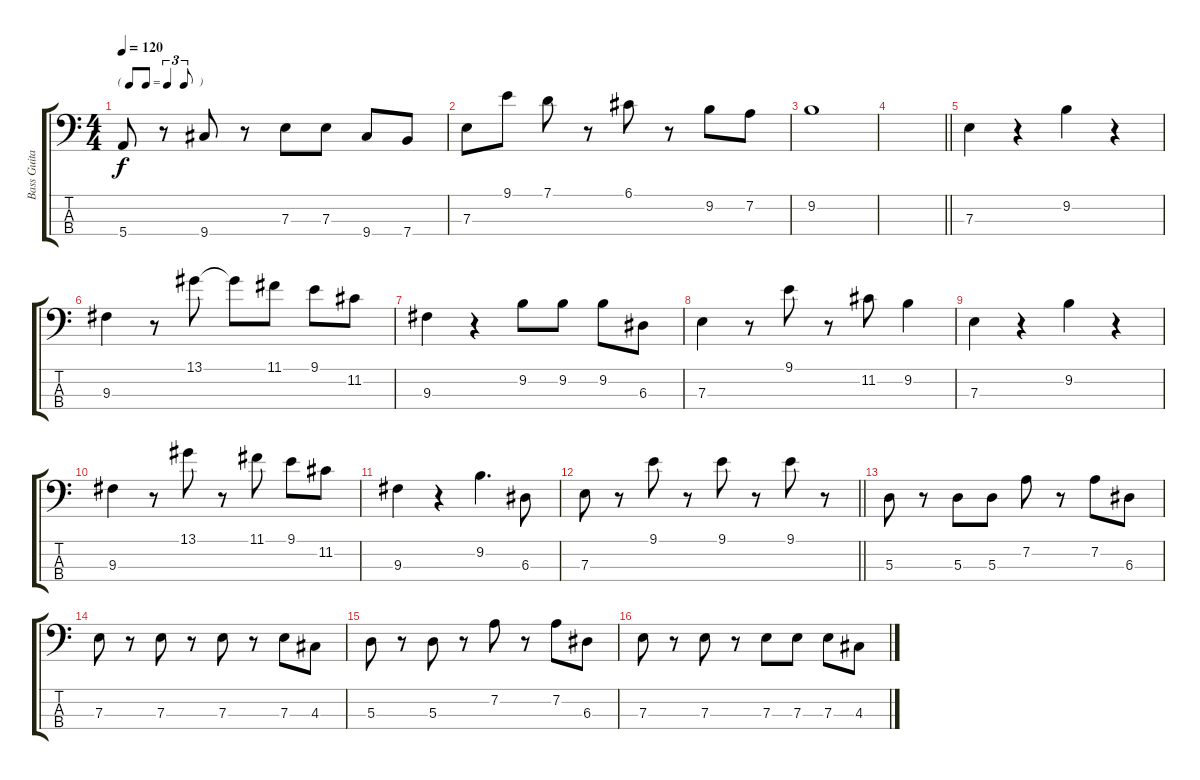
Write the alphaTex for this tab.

\track ("Bass Guitar (Paul McCartney)" "Bass Guita") {instrument electricbassfinger}
\staff {score tabs}
\tuning (G2 D2 A1 E1) {hide}
\ts (4 4)
\tf triplet8th
\tempo 120
\clef f4
\ks c
5.4.8{dy f} r.8 9.4.8 r.8 7.3.8 7.3.8 9.4.8 7.4.8 |
7.3.8 9.1.8 7.1.8 r.8 6.1.8 r.8 9.2.8 7.2.8 |
9.2.1 |
\barLineRight lightlight
|
7.3.4 r.4 9.2.4 r.4 |
9.3.4 r.8 13.1.8 13.1{t}.8 11.1.8 9.1.8 11.2.8 |
9.3.4 r.4 9.2.8 9.2.8 9.2.8 6.3.8 |
7.3.4 r.8 9.1.8 r.8 11.2.8 9.2.4 |
7.3.4 r.4 9.2.4 r.4 |
9.3.4 r.8 13.1.8 r.8 11.1.8 9.1.8 11.2.8 |
9.3.4 r.4 9.2.4{d} 6.3.8 |
\barLineRight lightlight
7.3.8 r.8 9.1.8 r.8 9.1.8 r.8 9.1.8 r.8 |
5.3.8 r.8 5.3.8 5.3.8 7.2.8 r.8 7.2.8 6.3.8 |
7.3.8 r.8 7.3.8 r.8 7.3.8 r.8 7.3.8 4.3.8 |
5.3.8 r.8 5.3.8 r.8 7.2.8 r.8 7.2.8 6.3.8 |
7.3.8 r.8 7.3.8 r.8 7.3.8 7.3.8 7.3.8 4.3.8
